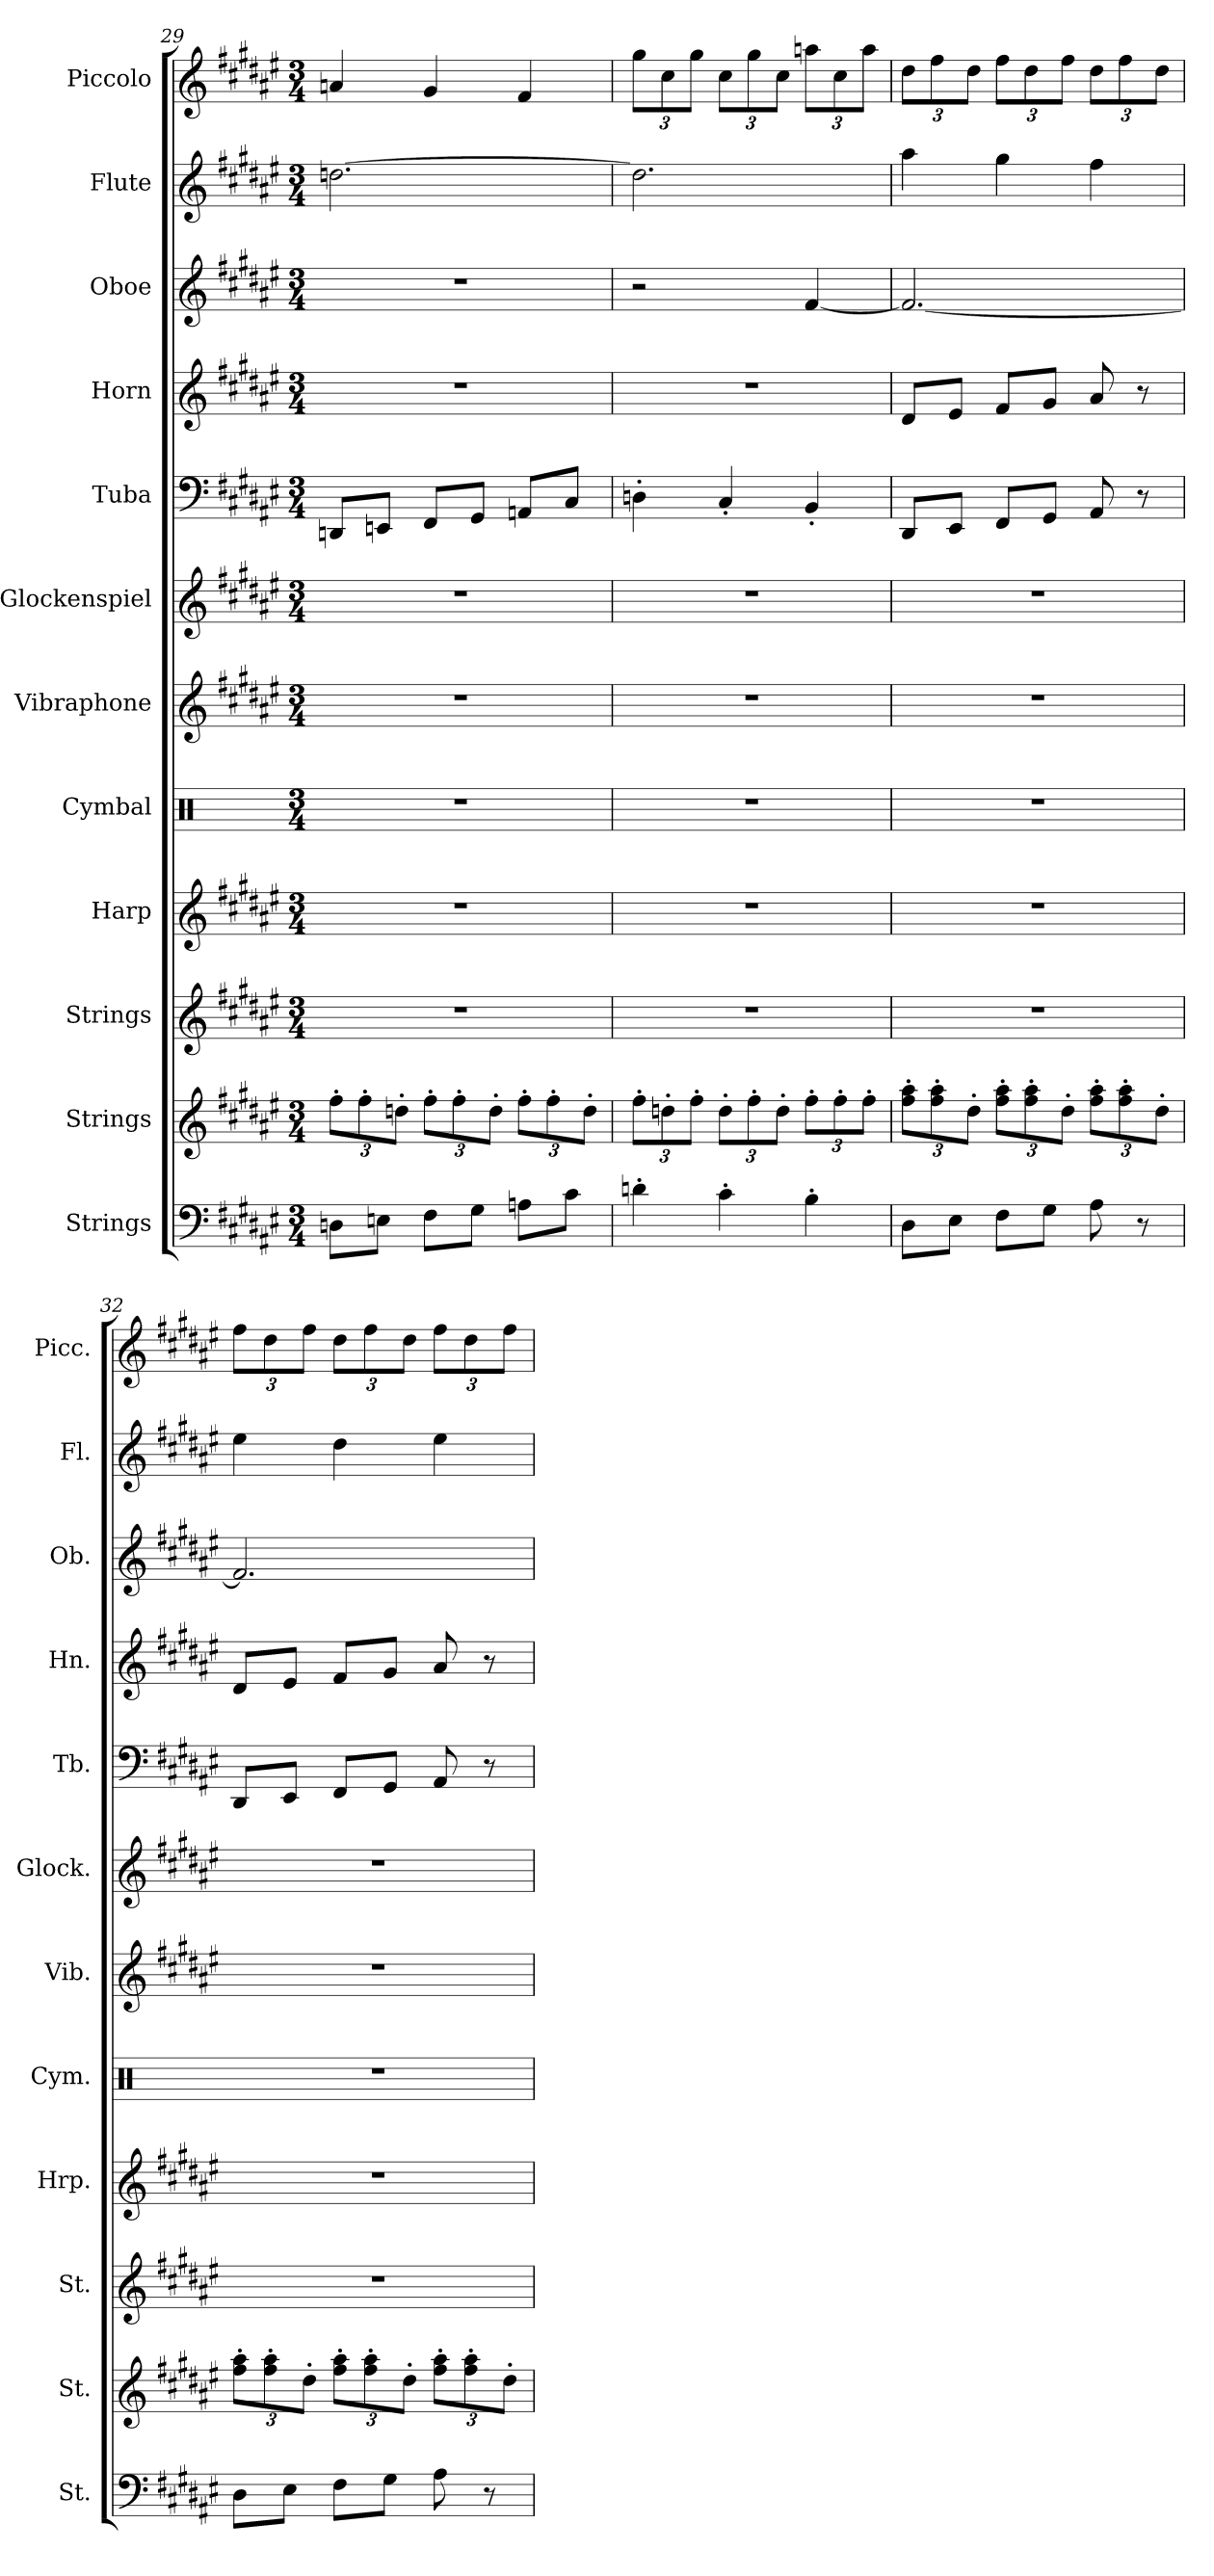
**kern	**kern	**kern	**kern	**kern	**kern	**kern	**kern	**kern	**kern	**kern	**kern
*part12	*part11	*part10	*part9	*part8	*part7	*part6	*part5	*part4	*part3	*part2	*part1
*staff12	*staff11	*staff10	*staff9	*staff8	*staff7	*staff6	*staff5	*staff4	*staff3	*staff2	*staff1
*I"Strings	*I"Strings	*I"Strings	*I"Harp	*I"Cymbal	*I"Vibraphone	*I"Glockenspiel	*I"Tuba	*I"Horn	*I"Oboe	*I"Flute	*I"Piccolo
*I'St.	*I'St.	*I'St.	*I'Hrp.	*I'Cym.	*I'Vib.	*I'Glock.	*I'Tb.	*I'Hn.	*I'Ob.	*I'Fl.	*I'Picc.
!!LO:LB:g=z
*clefF4	*clefG2	*clefG2	*clefG2	*clefX	*clefG2	*clefG2	*clefF4	*clefG2	*clefG2	*clefG2	*clefG2
*	*	*	*	*	*	*ITrd-14c-24	*	*ITrd7c12	*	*	*ITrd-7c-12
*k[f#c#g#d#a#e#]	*k[f#c#g#d#a#e#]	*k[f#c#g#d#a#e#]	*k[f#c#g#d#a#e#]	*k[]	*k[f#c#g#d#a#e#]	*k[f#c#g#d#a#e#]	*k[f#c#g#d#a#e#]	*k[f#c#g#d#a#e#]	*k[f#c#g#d#a#e#]	*k[f#c#g#d#a#e#]	*k[f#c#g#d#a#e#]
*M3/4	*M3/4	*M3/4	*M3/4	*M3/4	*M3/4	*M3/4	*M3/4	*M3/4	*M3/4	*M3/4	*M3/4
*	*Xbrackettup	*	*	*	*	*	*	*	*	*	*
=29	=29	=29	=29	=29	=29	=29	=29	=29	=29	=29	=29
8Dn\L	12ff#'\L	2.r	2.r	2.r	2.r	2.r	8DDn/L	2.r	2.r	[2.ddn\	4aan/
.	12ff#'\	.	.	.	.	.	.	.	.	.	.
8En\J	.	.	.	.	.	.	8EEn/J	.	.	.	.
.	12ddn'\J	.	.	.	.	.	.	.	.	.	.
8F#\L	12ff#'\L	.	.	.	.	.	8FF#/L	.	.	.	4gg#/
.	12ff#'\	.	.	.	.	.	.	.	.	.	.
8G#\J	.	.	.	.	.	.	8GG#/J	.	.	.	.
.	12dd'\J	.	.	.	.	.	.	.	.	.	.
8An\L	12ff#'\L	.	.	.	.	.	8AAn/L	.	.	.	4ff#/
.	12ff#'\	.	.	.	.	.	.	.	.	.	.
8c#\J	.	.	.	.	.	.	8C#/J	.	.	.	.
.	12dd'\J	.	.	.	.	.	.	.	.	.	.
=30	=30	=30	=30	=30	=30	=30	=30	=30	=30	=30	=30
*	*	*	*	*	*	*	*	*	*	*	*Xbrackettup
4dn'\	12ff#'\L	2.r	2.r	2.r	2.r	2.r	4Dn'\	2.r	2r	2.dd\]	12ggg#\L
.	12ddn'\	.	.	.	.	.	.	.	.	.	12ccc#\
.	12ff#'\J	.	.	.	.	.	.	.	.	.	12ggg#\J
4c#'\	12dd'\L	.	.	.	.	.	4C#'/	.	.	.	12ccc#\L
.	12ff#'\	.	.	.	.	.	.	.	.	.	12ggg#\
.	12dd'\J	.	.	.	.	.	.	.	.	.	12ccc#\J
4B'\	12ff#'\L	.	.	.	.	.	4BB'/	.	[4f#/	.	12aaan\L
.	12ff#'\	.	.	.	.	.	.	.	.	.	12ccc#\
.	12ff#'\J	.	.	.	.	.	.	.	.	.	12aaa\J
=31	=31	=31	=31	=31	=31	=31	=31	=31	=31	=31	=31
8D#\L	12ff#\' 12aa#\'L	2.r	2.r	2.r	2.r	2.r	8DD#/L	8D#/L	2.f#/_	4aa#\	12ddd#\L
.	12ff#\' 12aa#\'	.	.	.	.	.	.	.	.	.	12fff#\
8E#\J	.	.	.	.	.	.	8EE#/J	8E#/J	.	.	.
.	12dd#'\J	.	.	.	.	.	.	.	.	.	12ddd#\J
8F#\L	12ff#\' 12aa#\'L	.	.	.	.	.	8FF#/L	8F#/L	.	4gg#\	12fff#\L
.	12ff#\' 12aa#\'	.	.	.	.	.	.	.	.	.	12ddd#\
8G#\J	.	.	.	.	.	.	8GG#/J	8G#/J	.	.	.
.	12dd#'\J	.	.	.	.	.	.	.	.	.	12fff#\J
8A#\	12ff#\' 12aa#\'L	.	.	.	.	.	8AA#/	8A#/	.	4ff#\	12ddd#\L
.	12ff#\' 12aa#\'	.	.	.	.	.	.	.	.	.	12fff#\
8r	.	.	.	.	.	.	8r	8r	.	.	.
.	12dd#'\J	.	.	.	.	.	.	.	.	.	12ddd#\J
=32	=32	=32	=32	=32	=32	=32	=32	=32	=32	=32	=32
8D#\L	12ff#\' 12aa#\'L	2.r	2.r	2.r	2.r	2.r	8DD#/L	8D#/L	2.f#/]	4ee#\	12fff#\L
.	12ff#\' 12aa#\'	.	.	.	.	.	.	.	.	.	12ddd#\
8E#\J	.	.	.	.	.	.	8EE#/J	8E#/J	.	.	.
.	12dd#'\J	.	.	.	.	.	.	.	.	.	12fff#\J
8F#\L	12ff#\' 12aa#\'L	.	.	.	.	.	8FF#/L	8F#/L	.	4dd#\	12ddd#\L
.	12ff#\' 12aa#\'	.	.	.	.	.	.	.	.	.	12fff#\
8G#\J	.	.	.	.	.	.	8GG#/J	8G#/J	.	.	.
.	12dd#'\J	.	.	.	.	.	.	.	.	.	12ddd#\J
8A#\	12ff#\' 12aa#\'L	.	.	.	.	.	8AA#/	8A#/	.	4ee#\	12fff#\L
.	12ff#\' 12aa#\'	.	.	.	.	.	.	.	.	.	12ddd#\
8r	.	.	.	.	.	.	8r	8r	.	.	.
.	12dd#'\J	.	.	.	.	.	.	.	.	.	12fff#\J
=	=	=	=	=	=	=	=	=	=	=	=
*-	*-	*-	*-	*-	*-	*-	*-	*-	*-	*-	*-
